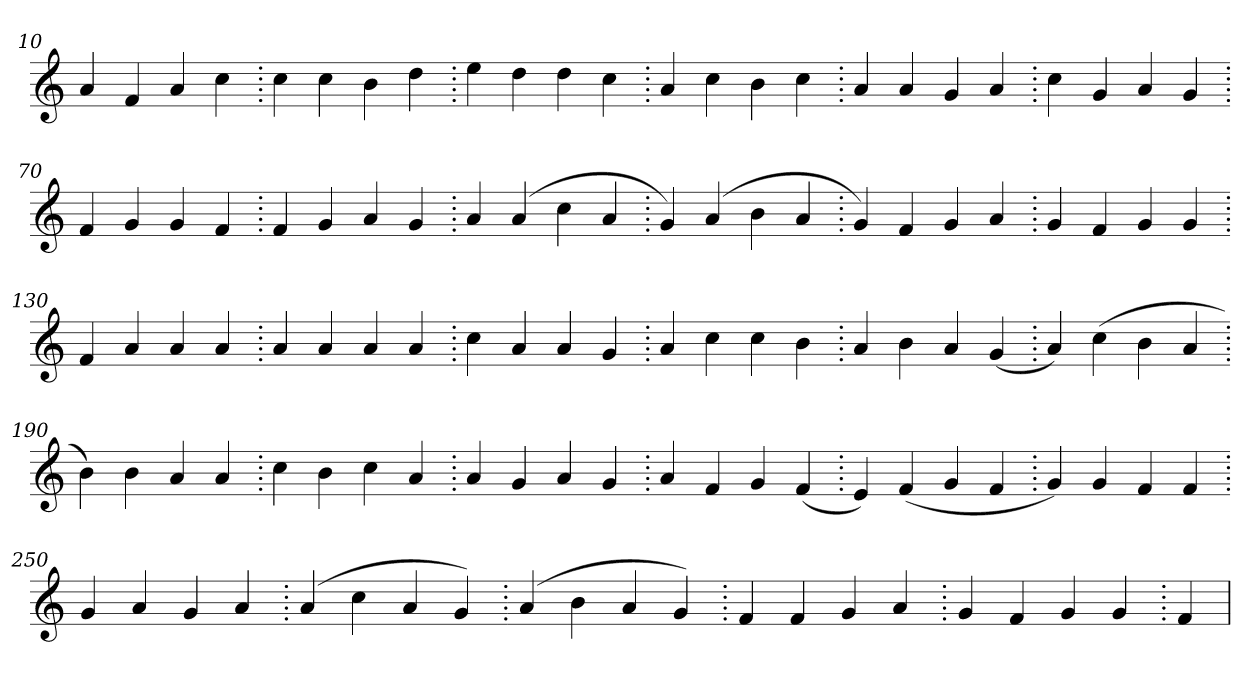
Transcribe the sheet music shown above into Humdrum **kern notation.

**kern
*part1
*staff1
*clefG2
=10.
4a
4f
4a
4cc
=20.
4cc
4cc
4b
4dd
=30.
4ee
4dd
4dd
4cc
=40.
4a
4cc
4b
4cc
=50.
4a
4a
4g
4a
=60.
4cc
4g
4a
4g
=70.
4f
4g
4g
4f
=80.
4f
4g
4a
4g
=90.
4a
(>4a
4cc
4a
=100.
4g)
(>4a
4b
4a
=110.
4g)
4f
4g
4a
=120.
4g
4f
4g
4g
=130.
4f
4a
4a
4a
=140.
4a
4a
4a
4a
=150.
4cc
4a
4a
4g
=160.
4a
4cc
4cc
4b
=170.
4a
4b
4a
(>4g
=180.
4a)
(>4cc
4b
4a
=190.
4b)
4b
4a
4a
=200.
4cc
4b
4cc
4a
=210.
4a
4g
4a
4g
=220.
4a
4f
4g
(>4f
=230.
4e)
(>4f
4g
4f
=240.
4g)
4g
4f
4f
=250.
4g
4a
4g
4a
=260.
(>4a
4cc
4a
4g)
=270.
(>4a
4b
4a
4g)
=280.
4f
4f
4g
4a
=290.
4g
4f
4g
4g
=300.
4f
=
*-
